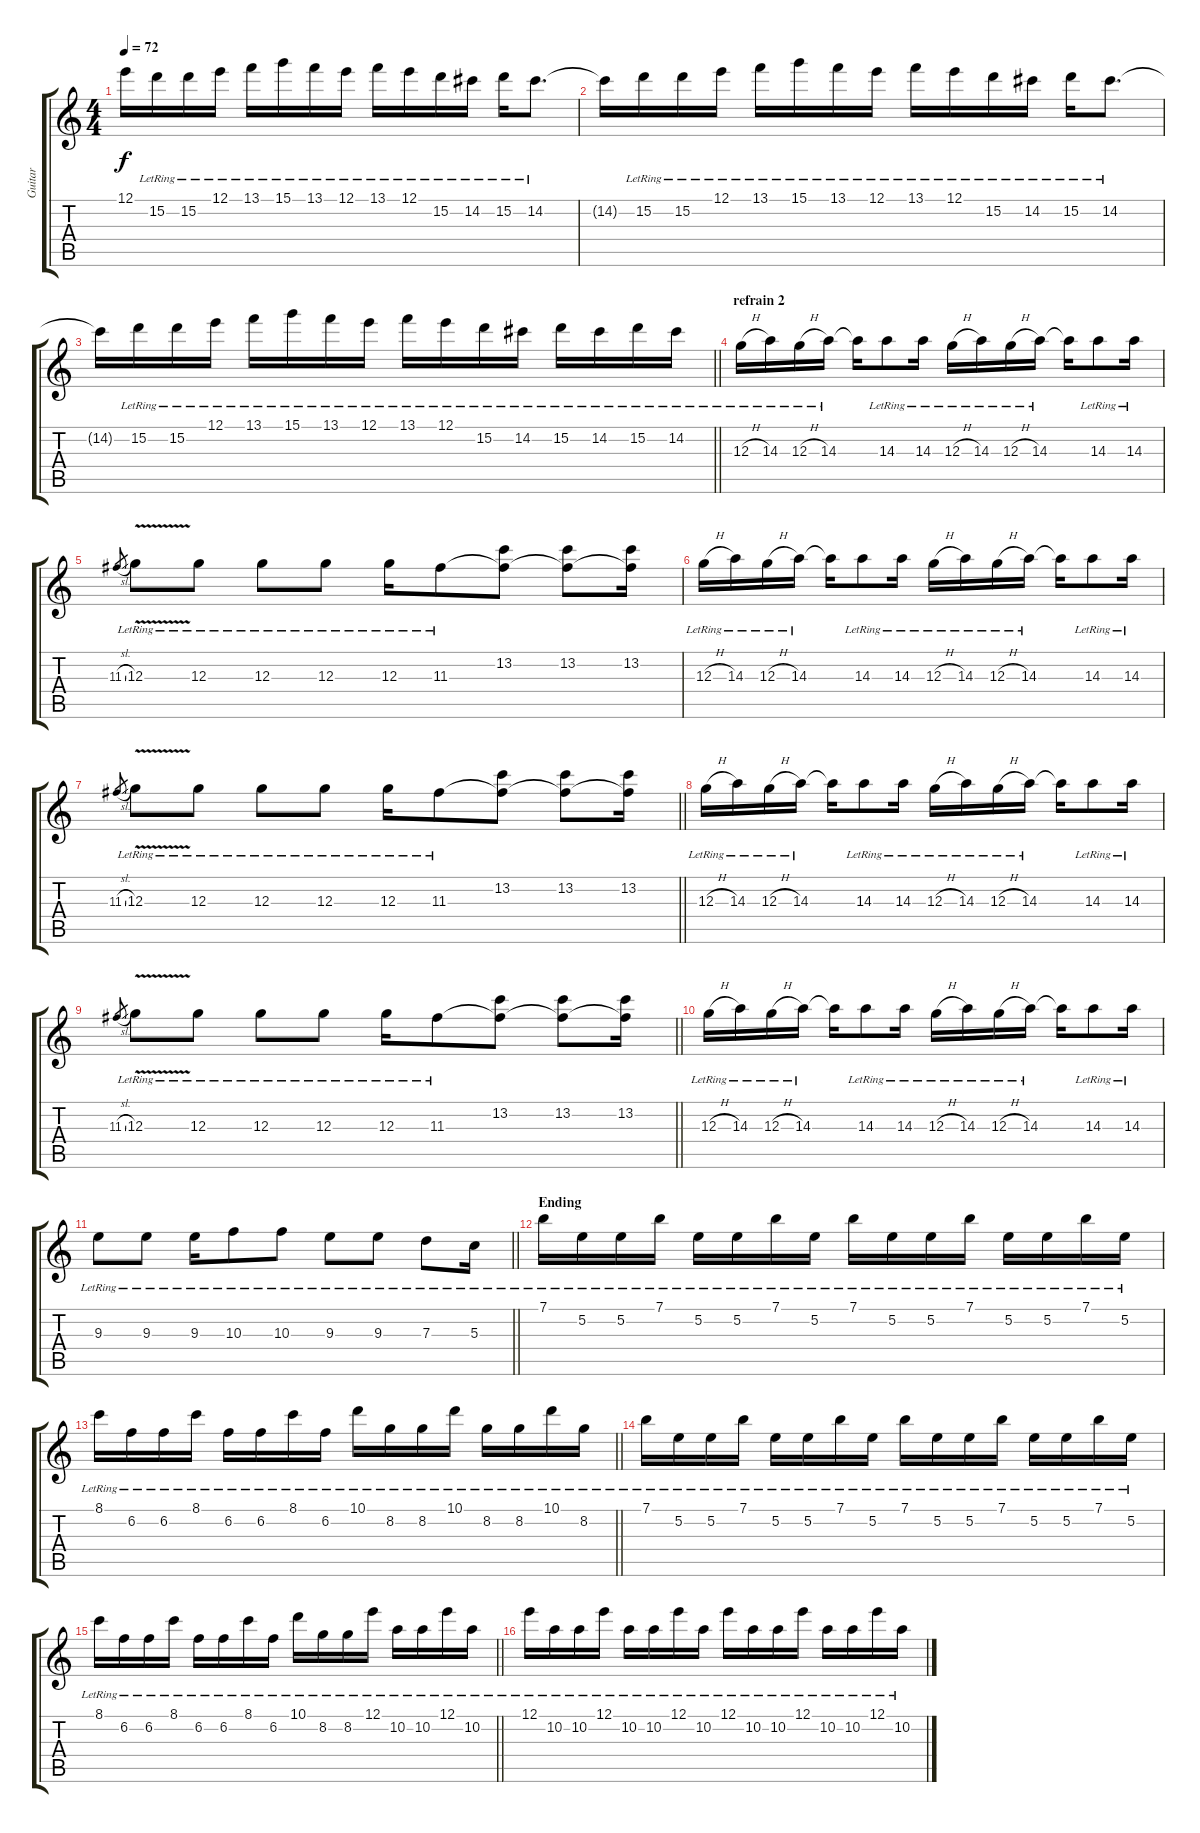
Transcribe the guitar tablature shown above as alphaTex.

\track ("Guitar" "Guitar") {instrument electricguitarclean}
\staff {score tabs}
\tuning (E4 B3 G3 D3 A2 E2) {hide}
\ts (4 4)
\tempo 72
\clef g2
\ks c
12.1{t}.16{dy f} 15.2{lr}.16 15.2{lr}.16 12.1{lr}.16 13.1{lr}.16 15.1{lr}.16 13.1{lr}.16 12.1{lr}.16 13.1{lr}.16 12.1{lr}.16 15.2{lr}.16 14.2{lr}.16 15.2{lr}.16 14.2{lr}.8{d} |
14.2{t}.16 15.2{lr}.16 15.2{lr}.16 12.1{lr}.16 13.1{lr}.16 15.1{lr}.16 13.1{lr}.16 12.1{lr}.16 13.1{lr}.16 12.1{lr}.16 15.2{lr}.16 14.2{lr}.16 15.2{lr}.16 14.2{lr}.8{d} |
\barLineRight lightlight
14.2{t}.16 15.2{lr}.16 15.2{lr}.16 12.1{lr}.16 13.1{lr}.16 15.1{lr}.16 13.1{lr}.16 12.1{lr}.16 13.1{lr}.16 12.1{lr}.16 15.2{lr}.16 14.2{lr}.16 15.2{lr}.16 14.2{lr}.16 15.2{lr}.16 14.2{lr}.16 |
\section ("" "refrain 2")
12.3{h lr}.16{instrument electricguitarclean} 14.3{lr}.16 12.3{h lr}.16 14.3{lr}.16 14.3{t}.16 14.3{lr}.8 14.3{lr}.16 12.3{h lr}.16 14.3{lr}.16 12.3{h lr}.16 14.3{lr}.16 14.3{t}.16 14.3{lr}.8 14.3{lr}.16 |
11.3{sl}.8{gr} 12.3{v lr}.8 12.3{lr}.8 12.3{lr}.8 12.3{lr}.8 12.3{lr}.16 11.3{lr}.8 (13.2 11.3{t}).8 (13.2 11.3{t}).8 (13.2 11.3{t}).16 |
12.3{h lr}.16 14.3{lr}.16 12.3{h lr}.16 14.3{lr}.16 14.3{t}.16 14.3{lr}.8 14.3{lr}.16 12.3{h lr}.16 14.3{lr}.16 12.3{h lr}.16 14.3{lr}.16 14.3{t}.16 14.3{lr}.8 14.3{lr}.16 |
\barLineRight lightlight
11.3{sl}.8{gr} 12.3{v lr}.8 12.3{lr}.8 12.3{lr}.8 12.3{lr}.8 12.3{lr}.16 11.3{lr}.8 (13.2 11.3{t}).8 (13.2 11.3{t}).8 (13.2 11.3{t}).16 |
12.3{h lr}.16 14.3{lr}.16 12.3{h lr}.16 14.3{lr}.16 14.3{t}.16 14.3{lr}.8 14.3{lr}.16 12.3{h lr}.16 14.3{lr}.16 12.3{h lr}.16 14.3{lr}.16 14.3{t}.16 14.3{lr}.8 14.3{lr}.16 |
\barLineRight lightlight
11.3{sl}.8{gr} 12.3{v lr}.8 12.3{lr}.8 12.3{lr}.8 12.3{lr}.8 12.3{lr}.16 11.3{lr}.8 (13.2 11.3{t}).8 (13.2 11.3{t}).8 (13.2 11.3{t}).16 |
12.3{h lr}.16 14.3{lr}.16 12.3{h lr}.16 14.3{lr}.16 14.3{t}.16 14.3{lr}.8 14.3{lr}.16 12.3{h lr}.16 14.3{lr}.16 12.3{h lr}.16 14.3{lr}.16 14.3{t}.16 14.3{lr}.8 14.3{lr}.16 |
\barLineRight lightlight
9.3{lr}.8 9.3{lr}.8 9.3{lr}.16 10.3{lr}.8 10.3{lr}.8 9.3{lr}.8 9.3{lr}.8 7.3{lr}.8 5.3{lr}.16 |
\section ("" "Ending")
7.1{lr}.16{instrument electricguitarclean} 5.2{lr}.16 5.2{lr}.16 7.1{lr}.16 5.2{lr}.16 5.2{lr}.16 7.1{lr}.16 5.2{lr}.16 7.1{lr}.16 5.2{lr}.16 5.2{lr}.16 7.1{lr}.16 5.2{lr}.16 5.2{lr}.16 7.1{lr}.16 5.2{lr}.16 |
\barLineRight lightlight
8.1{lr}.16{instrument electricguitarclean} 6.2{lr}.16 6.2{lr}.16 8.1{lr}.16 6.2{lr}.16 6.2{lr}.16 8.1{lr}.16 6.2{lr}.16 10.1{lr}.16 8.2{lr}.16 8.2{lr}.16 10.1{lr}.16 8.2{lr}.16 8.2{lr}.16 10.1{lr}.16 8.2{lr}.16 |
7.1{lr}.16{instrument electricguitarclean} 5.2{lr}.16 5.2{lr}.16 7.1{lr}.16 5.2{lr}.16 5.2{lr}.16 7.1{lr}.16 5.2{lr}.16 7.1{lr}.16 5.2{lr}.16 5.2{lr}.16 7.1{lr}.16 5.2{lr}.16 5.2{lr}.16 7.1{lr}.16 5.2{lr}.16 |
\barLineRight lightlight
8.1{lr}.16{instrument electricguitarclean} 6.2{lr}.16 6.2{lr}.16 8.1{lr}.16 6.2{lr}.16 6.2{lr}.16 8.1{lr}.16 6.2{lr}.16 10.1{lr}.16 8.2{lr}.16 8.2{lr}.16 12.1{lr}.16 10.2{lr}.16 10.2{lr}.16 12.1{lr}.16 10.2{lr}.16 |
12.1{lr}.16 10.2{lr}.16 10.2{lr}.16 12.1{lr}.16 10.2{lr}.16 10.2{lr}.16 12.1{lr}.16 10.2{lr}.16 12.1{lr}.16 10.2{lr}.16 10.2{lr}.16 12.1{lr}.16 10.2{lr}.16 10.2{lr}.16 12.1{lr}.16 10.2{lr}.16
